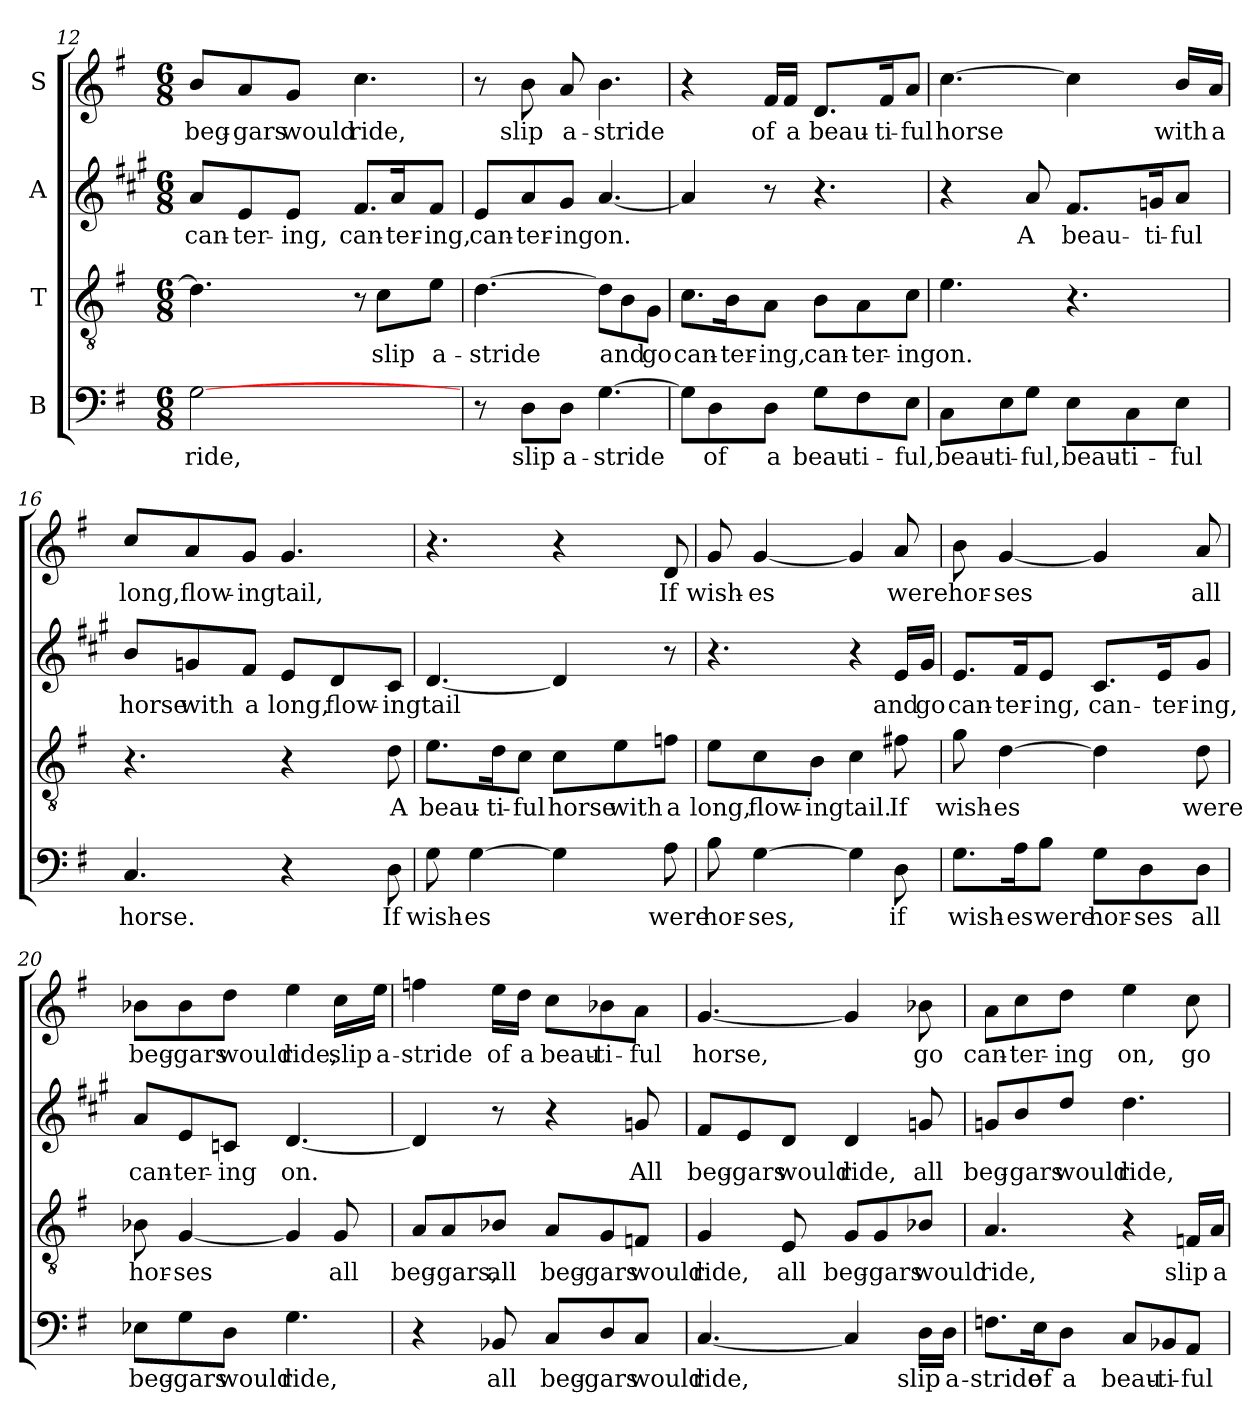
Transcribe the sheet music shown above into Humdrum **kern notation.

**kern	**text	**kern	**text	**kern	**text	**kern	**text
*part4	*part4	*part3	*part3	*part2	*part2	*part1	*part1
*staff4	*staff4	*staff3	*staff3	*staff2	*staff2	*staff1	*staff1
*I"B	*	*I"T	*	*I"A	*	*I"S	*
*clefF4	*	*clefGv2	*	*clefG2	*	*clefG2	*
*	*	*	*	*ITrd1c2	*	*	*
*k[f#]	*	*k[f#]	*	*k[f#]	*	*k[f#]	*
*G:	*	*G:	*	*G:	*	*G:	*
*M6/8	*	*M6/8	*	*M6/8	*	*M6/8	*
=12	=12	=12	=12	=12	=12	=12	=12
!	!LO:LY:b	!	!	!	!	!	!
*	*	*Xtuplet	*	*Xtuplet	*	*	*
!	!	!	!	!	!LO:LY:b	!	!
*	*	*	*	*	*	*Xtuplet	*
!	!	!	!	!	!	!	!LO:LY:b
[2G\	ride,	6.d\]	.	12g/L	can-	12b/L	beg-
!	!	!	!	!	!LO:LY:b	!	!LO:LY:b
.	.	.	.	12d/	-ter-	12a/	-gars
!	!	!	!	!	!LO:LY:b	!	!LO:LY:b
.	.	.	.	12d/J	-ing,	12g/J	would
!	!	!	!	!	!LO:LY:b	!	!LO:LY:b
.	.	12r	.	12.e/L	can-	6.cc\	ride,
!	!	!	!LO:LY:b	!	!	!	!
.	.	12c\L	slip	.	.	.	.
!	!	!	!	!	!LO:LY:b	!	!
.	.	.	.	24g/k	-ter-	.	.
!	!	!	!LO:LY:b	!	!LO:LY:b	!	!
.	.	12e\J	a-	12e/J	-ing,	.	.
!!LO:LB:g=z
=13	=13	=13	=13	=13	=13	=13	=13
*Xtuplet	*	*	*	*	*	*	*
!	!	!	!LO:LY:b	!	!LO:LY:b	!	!
12r	.	[6.d\	-stride	12d/L	can-	12r	.
!	!LO:LY:b	!	!	!	!LO:LY:b	!	!LO:LY:b
12D\L	slip	.	.	12g/	-ter-	12b\	slip
!	!LO:LY:b	!	!	!	!LO:LY:b	!	!LO:LY:b
12D\J	a-	.	.	12f#/J	-ing	12a/	a-
!	!LO:LY:b	!	!	!	!LO:LY:b	!	!LO:LY:b
[6.G\	-stride	12d\L]	.	[6.g/	on.	6.b\	-stride
!	!	!	!LO:LY:b	!	!	!	!
.	.	12B\	and	.	.	.	.
!	!	!	!LO:LY:b	!	!	!	!
.	.	12G\J	go	.	.	.	.
=14	=14	=14	=14	=14	=14	=14	=14
!	!	!	!LO:LY:b	!	!	!	!
12G\L]	.	12.c\L	can-	6g/]	.	6r	.
!	!LO:LY:b	!	!	!	!	!	!
12D\	of	.	.	.	.	.	.
!	!	!	!LO:LY:b	!	!	!	!
.	.	24B\k	-ter-	.	.	.	.
!	!LO:LY:b	!	!LO:LY:b	!	!	!	!LO:LY:b
12D\J	a	12A\J	-ing,	12r	.	24f#/LL	of
!	!	!	!	!	!	!	!LO:LY:b
.	.	.	.	.	.	24f#/JJ	a
!	!LO:LY:b	!	!LO:LY:b	!	!	!	!LO:LY:b
12G\L	beau-	12B\L	can-	6.r	.	12.d/L	beau-
!	!LO:LY:b	!	!LO:LY:b	!	!	!	!
12F#\	-ti-	12A\	-ter-	.	.	.	.
!	!	!	!	!	!	!	!LO:LY:b
.	.	.	.	.	.	24f#/k	-ti-
!	!LO:LY:b	!	!LO:LY:b	!	!	!	!LO:LY:b
12E\J	-ful,	12c\J	-ing	.	.	12a/J	-ful
=15	=15	=15	=15	=15	=15	=15	=15
!	!LO:LY:b	!	!LO:LY:b	!	!	!	!LO:LY:b
12C\L	beau-	6.e\	on.	6r	.	[6.cc\	horse
!	!LO:LY:b	!	!	!	!	!	!
12E\	-ti-	.	.	.	.	.	.
!	!LO:LY:b	!	!	!	!LO:LY:b	!	!
12G\J	-ful,	.	.	12g/	A	.	.
!	!LO:LY:b	!	!	!	!LO:LY:b	!	!
12E\L	beau-	6.r	.	12.e/L	beau-	6cc\]	.
!	!LO:LY:b	!	!	!	!	!	!
12C\	-ti-	.	.	.	.	.	.
!	!	!	!	!	!LO:LY:b	!	!
.	.	.	.	24fn/k	-ti-	.	.
!	!LO:LY:b	!	!	!	!LO:LY:b	!	!LO:LY:b
12E\J	-ful	.	.	12g/J	-ful	24b/LL	with
!	!	!	!	!	!	!	!LO:LY:b
.	.	.	.	.	.	24a/JJ	a
=16	=16	=16	=16	=16	=16	=16	=16
!	!LO:LY:b	!	!	!	!LO:LY:b	!	!LO:LY:b
6.C/	horse.	6.r	.	12a/L	horse	12cc/L	long,
!	!	!	!	!	!LO:LY:b	!	!LO:LY:b
.	.	.	.	12fn/	with	12a/	flow-
!	!	!	!	!	!LO:LY:b	!	!LO:LY:b
.	.	.	.	12e/J	a	12g/J	-ing
!	!	!	!	!	!LO:LY:b	!	!LO:LY:b
6r	.	6r	.	12d/L	long,	6.g/	tail,
!	!	!	!	!	!LO:LY:b	!	!
.	.	.	.	12c/	flow-	.	.
!	!LO:LY:b	!	!LO:LY:b	!	!LO:LY:b	!	!
12D\	If	12d\	A	12B/J	-ing	.	.
!!LO:PB:g=z
=17	=17	=17	=17	=17	=17	=17	=17
!	!LO:LY:b	!	!LO:LY:b	!	!LO:LY:b	!	!
12G\	wish-	12.e\L	beau-	[6.c/	tail	6.r	.
!	!LO:LY:b	!	!	!	!	!	!
[6G\	-es	.	.	.	.	.	.
!	!	!	!LO:LY:b	!	!	!	!
.	.	24d\k	-ti-	.	.	.	.
!	!	!	!LO:LY:b	!	!	!	!
.	.	12c\J	-ful	.	.	.	.
!	!	!	!LO:LY:b	!	!	!	!
6G\]	.	12c\L	horse	6c/]	.	6r	.
!	!	!	!LO:LY:b	!	!	!	!
.	.	12e\	with	.	.	.	.
!	!LO:LY:b	!	!LO:LY:b	!	!	!	!LO:LY:b
12A\	were	12fn\J	a	12r	.	12d/	If
=18	=18	=18	=18	=18	=18	=18	=18
!	!LO:LY:b	!	!LO:LY:b	!	!	!	!LO:LY:b
12B\	hor-	12e\L	long,	6.r	.	12g/	wish-
!	!LO:LY:b	!	!LO:LY:b	!	!	!	!LO:LY:b
[6G\	-ses,	12c\	flow-	.	.	[6g/	-es
!	!	!	!LO:LY:b	!	!	!	!
.	.	12B\J	-ing	.	.	.	.
!	!	!	!LO:LY:b	!	!	!	!
6G\]	.	6c\	tail.	6r	.	6g/]	.
!	!LO:LY:b	!	!LO:LY:b	!	!LO:LY:b	!	!LO:LY:b
12D\	if	12f#X\	If	24d/LL	and	12a/	were
!	!	!	!	!	!LO:LY:b	!	!
.	.	.	.	24f#/JJ	go	.	.
=19	=19	=19	=19	=19	=19	=19	=19
!	!LO:LY:b	!	!LO:LY:b	!	!LO:LY:b	!	!LO:LY:b
12.G\L	wish-	12g\	wish-	12.d/L	can-	12b\	hor-
!	!	!	!LO:LY:b	!	!	!	!LO:LY:b
.	.	[6d\	-es	.	.	[6g/	-ses
!	!LO:LY:b	!	!	!	!LO:LY:b	!	!
24A\k	-es	.	.	24e/k	-ter-	.	.
!	!LO:LY:b	!	!	!	!LO:LY:b	!	!
12B\J	were	.	.	12d/J	-ing,	.	.
!	!LO:LY:b	!	!	!	!LO:LY:b	!	!
12G\L	hor-	6d\]	.	12.B/L	can-	6g/]	.
!	!LO:LY:b	!	!	!	!	!	!
12D\	-ses	.	.	.	.	.	.
!	!	!	!	!	!LO:LY:b	!	!
.	.	.	.	24d/k	-ter-	.	.
!	!LO:LY:b	!	!LO:LY:b	!	!LO:LY:b	!	!LO:LY:b
12D\J	all	12d\	were	12f#/J	-ing,	12a/	all
=20	=20	=20	=20	=20	=20	=20	=20
!	!LO:LY:b	!	!LO:LY:b	!	!LO:LY:b	!	!LO:LY:b
12E-X\L	beg-	12B-X\	hor-	12g/L	can-	12b-X\L	beg-
!	!LO:LY:b	!	!LO:LY:b	!	!LO:LY:b	!	!LO:LY:b
12G\	-gars	[6G/	-ses	12d/	-ter-	12b-\	-gars
!	!LO:LY:b	!	!	!	!LO:LY:b	!	!LO:LY:b
12D\J	would	.	.	12B-X/J	-ing	12dd\J	would
!	!LO:LY:b	!	!	!	!LO:LY:b	!	!LO:LY:b
6.G\	ride,	6G/]	.	[6.c/	on.	6ee\	ride,
!	!	!	!LO:LY:b	!	!	!	!LO:LY:b
.	.	12G/	all	.	.	24cc\LL	slip
!	!	!	!	!	!	!	!LO:LY:b
.	.	.	.	.	.	24ee\JJ	a-
!!LO:LB:g=z
=21	=21	=21	=21	=21	=21	=21	=21
!	!	!	!LO:LY:b	!	!	!	!LO:LY:b
6r	.	12A/L	beg-	6c/]	.	6ffn\	-stride
!	!	!	!LO:LY:b	!	!	!	!
.	.	12A/	-gars,	.	.	.	.
!	!LO:LY:b	!	!LO:LY:b	!	!	!	!LO:LY:b
12BB-X/	all	12B-X/J	all	12r	.	24ee\LL	of
!	!	!	!	!	!	!	!LO:LY:b
.	.	.	.	.	.	24dd\JJ	a
!	!LO:LY:b	!	!LO:LY:b	!	!	!	!LO:LY:b
12C/L	beg-	12A/L	beg-	6r	.	12cc\L	beau-
!	!LO:LY:b	!	!LO:LY:b	!	!	!	!LO:LY:b
12D/	-gars	12G/	-gars	.	.	12b-X\	-ti-
!	!LO:LY:b	!	!LO:LY:b	!	!LO:LY:b	!	!LO:LY:b
12C/J	would	12Fn/J	would	12fn/	All	12a\J	-ful
=22	=22	=22	=22	=22	=22	=22	=22
!	!LO:LY:b	!	!LO:LY:b	!	!LO:LY:b	!	!LO:LY:b
[6.C/	ride,	6G/	ride,	12e/L	beg-	[6.g/	horse,
!	!	!	!	!	!LO:LY:b	!	!
.	.	.	.	12d/	-gars	.	.
!	!	!	!LO:LY:b	!	!LO:LY:b	!	!
.	.	12E/	all	12c/J	would	.	.
!	!	!	!LO:LY:b	!	!LO:LY:b	!	!
6C/]	.	12G/L	beg-	6c/	ride,	6g/]	.
!	!	!	!LO:LY:b	!	!	!	!
.	.	12G/	-gars	.	.	.	.
!	!LO:LY:b	!	!LO:LY:b	!	!LO:LY:b	!	!LO:LY:b
24D\LL	slip	12B-X/J	would	12fn/	all	12b-X\	go
!	!LO:LY:b	!	!	!	!	!	!
24D\JJ	a-	.	.	.	.	.	.
=23	=23	=23	=23	=23	=23	=23	=23
!	!LO:LY:b	!	!LO:LY:b	!	!LO:LY:b	!	!LO:LY:b
12.Fn\L	-stride	6.A/	ride,	12fn/L	beg-	12a\L	can-
!	!	!	!	!	!LO:LY:b	!	!LO:LY:b
.	.	.	.	12a/	-gars	12cc\	-ter-
!	!LO:LY:b	!	!	!	!	!	!
24E\k	of	.	.	.	.	.	.
!	!LO:LY:b	!	!	!	!LO:LY:b	!	!LO:LY:b
12D\J	a	.	.	12cc/J	would	12dd\J	-ing
!	!LO:LY:b	!	!	!	!LO:LY:b	!	!LO:LY:b
12C/L	beau-	6r	.	6.cc\	ride,	6ee\	on,
!	!LO:LY:b	!	!	!	!	!	!
12BB-X/	-ti-	.	.	.	.	.	.
!	!LO:LY:b	!	!LO:LY:b	!	!	!	!LO:LY:b
12AA/J	-ful	24Fn/LL	slip	.	.	12cc\	go
!	!	!	!LO:LY:b	!	!	!	!
.	.	24A/JJ	a-	.	.	.	.
=	=	=	=	=	=	=	=
*-	*-	*-	*-	*-	*-	*-	*-
